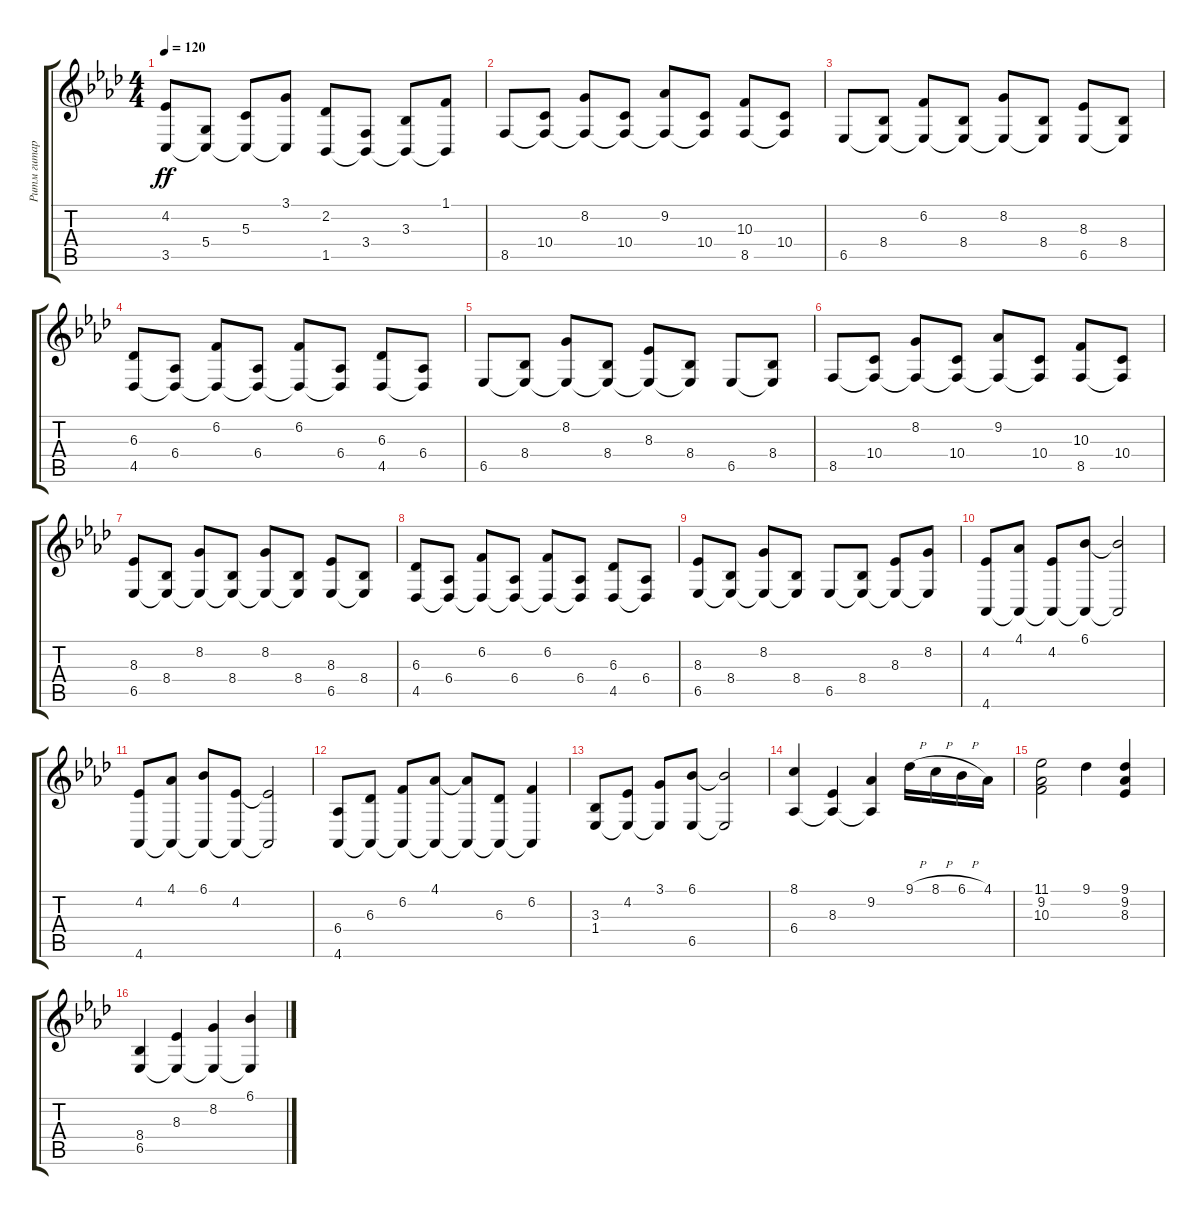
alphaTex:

\track ("Ритм гитара" "Ритм гитар") {instrument brightacousticpiano}
\staff {score tabs}
\tuning (E4 B3 G3 D3 A2 E2) {hide}
\ts (4 4)
\tempo 120
\clef g2
\ks ab
(4.2 3.5).8{dy ff} (5.4 3.5{t}).8 (5.3 3.5{t}).8 (3.1 3.5{t}).8 (2.2 1.5).8 (3.4 1.5{t}).8 (3.3 1.5{t}).8 (1.1 1.5{t}).8 |
8.5.8 (10.4 8.5{t}).8 (8.2 8.5{t}).8 (10.4 8.5{t}).8 (9.2 8.5{t}).8 (10.4 8.5{t}).8 (10.3 8.5).8 (10.4 8.5{t}).8 |
6.5.8 (8.4 6.5{t}).8 (6.2 6.5{t}).8 (8.4 6.5{t}).8 (8.2 6.5{t}).8 (8.4 6.5{t}).8 (8.3 6.5).8 (8.4 6.5{t}).8 |
(6.3 4.5).8 (6.4 4.5{t}).8 (6.2 4.5{t}).8 (6.4 4.5{t}).8 (6.2 4.5{t}).8 (6.4 4.5{t}).8 (6.3 4.5).8 (6.4 4.5{t}).8 |
6.5.8 (8.4 6.5{t}).8 (8.2 6.5{t}).8 (8.4 6.5{t}).8 (8.3 6.5{t}).8 (8.4 6.5{t}).8 6.5.8 (8.4 6.5{t}).8 |
8.5.8 (10.4 8.5{t}).8 (8.2 8.5{t}).8 (10.4 8.5{t}).8 (9.2 8.5{t}).8 (10.4 8.5{t}).8 (10.3 8.5).8 (10.4 8.5{t}).8 |
(8.3 6.5).8 (8.4 6.5{t}).8 (8.2 6.5{t}).8 (8.4 6.5{t}).8 (8.2 6.5{t}).8 (8.4 6.5{t}).8 (8.3 6.5).8 (8.4 6.5{t}).8 |
(6.3 4.5).8 (6.4 4.5{t}).8 (6.2 4.5{t}).8 (6.4 4.5{t}).8 (6.2 4.5{t}).8 (6.4 4.5{t}).8 (6.3 4.5).8 (6.4 4.5{t}).8 |
(8.3 6.5).8 (8.4 6.5{t}).8 (8.2 6.5{t}).8 (8.4 6.5{t}).8 6.5.8 (8.4 6.5{t}).8 (8.3 6.5{t}).8 (8.2 6.5{t}).8 |
(4.2 4.6).8{instrument brightacousticpiano} (4.1 4.6{t}).8 (4.2 4.6{t}).8 (6.1 4.6{t}).8 (6.1{t} 4.6{t}).2 |
(4.2 4.6).8 (4.1 4.6{t}).8 (6.1 4.6{t}).8 (4.2 4.6{t}).8 (4.2{t} 4.6{t}).2 |
(6.4 4.6).8 (6.3 4.6{t}).8 (6.2 4.6{t}).8 (4.1 4.6{t}).8 (4.1{t} 4.6{t}).8 (6.3 4.6{t}).8 (6.2 4.6{t}).4 |
(3.3 1.4).8 (4.2 1.4{t}).8 (3.1 1.4{t}).8 (6.1 6.5).8 (6.1{t} 6.5{t}).2 |
(8.1 6.4).4 (8.3 6.4{t}).4 (9.2 6.4{t}).4 9.1{h}.16 8.1{h}.16 6.1{h}.16 4.1.16 |
(11.1 9.2 10.3).2 9.1.4 (9.1 9.2 8.3).4 |
(8.4 6.5).4 (8.3 6.5{t}).4 (8.2 6.5{t}).4 (6.1 6.5{t}).4
